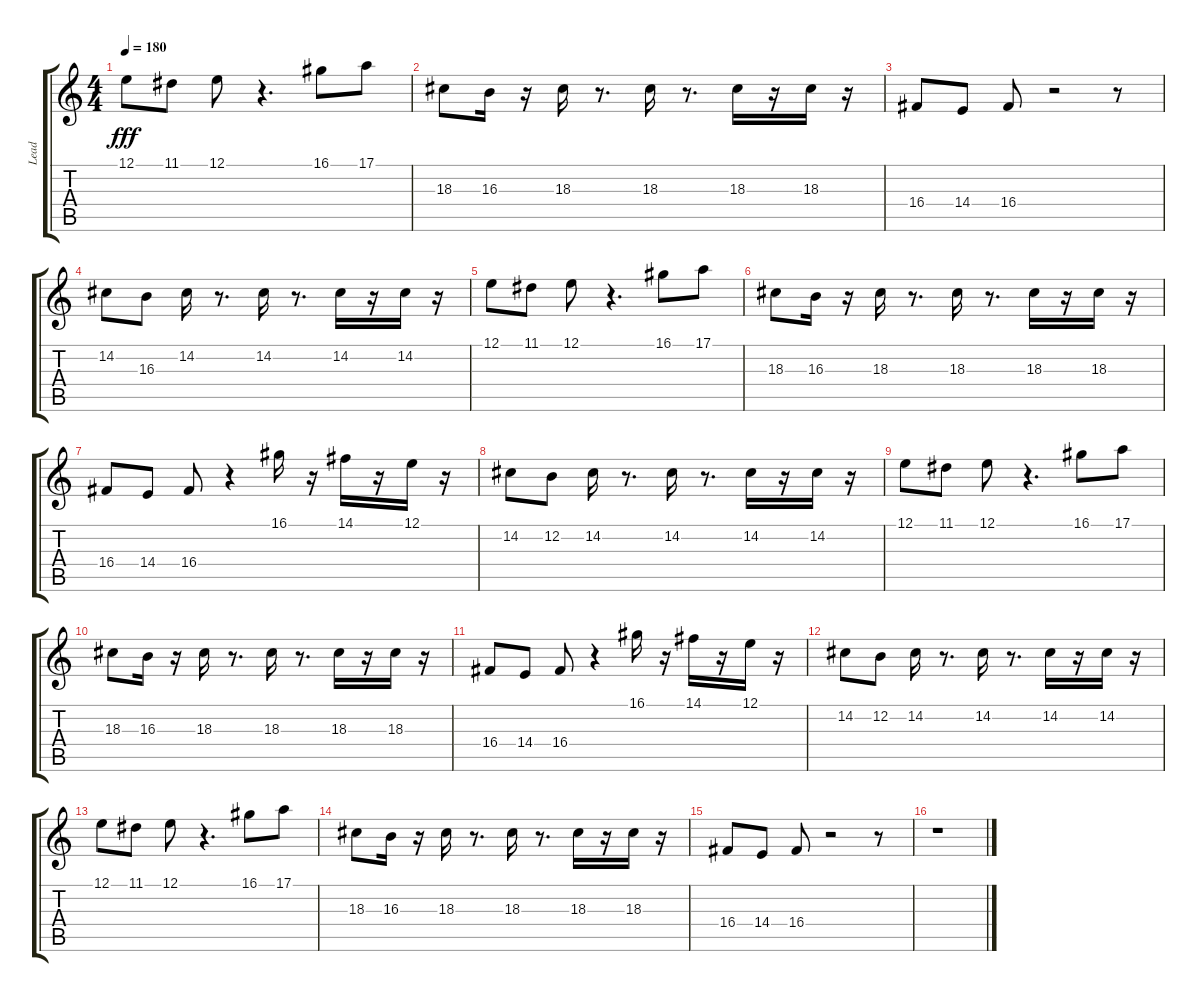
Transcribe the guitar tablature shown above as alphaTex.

\track ("Lead" "Lead") {instrument lead3calliope}
\staff {score tabs}
\tuning (E4 B3 G3 D3 A2 E2) {hide}
\ts (4 4)
\tempo 180
\clef g2
\ks c
12.1.8{dy fff} 11.1.8 12.1.8 r.4{d} 16.1.8 17.1.8 |
18.3.8 16.3.16 r.16 18.3.16 r.8{d} 18.3.16 r.8{d} 18.3.16 r.16 18.3.16 r.16 |
16.4.8 14.4.8 16.4.8 r.2 r.8 |
14.2.8 16.3.8 14.2.16 r.8{d} 14.2.16 r.8{d} 14.2.16 r.16 14.2.16 r.16 |
12.1.8 11.1.8 12.1.8 r.4{d} 16.1.8 17.1.8 |
18.3.8 16.3.16 r.16 18.3.16 r.8{d} 18.3.16 r.8{d} 18.3.16 r.16 18.3.16 r.16 |
16.4.8 14.4.8 16.4.8 r.4 16.1.16 r.16 14.1.16 r.16 12.1.16 r.16 |
14.2.8 12.2.8 14.2.16 r.8{d} 14.2.16 r.8{d} 14.2.16 r.16 14.2.16 r.16 |
12.1.8 11.1.8 12.1.8 r.4{d} 16.1.8 17.1.8 |
18.3.8 16.3.16 r.16 18.3.16 r.8{d} 18.3.16 r.8{d} 18.3.16 r.16 18.3.16 r.16 |
16.4.8 14.4.8 16.4.8 r.4 16.1.16 r.16 14.1.16 r.16 12.1.16 r.16 |
14.2.8 12.2.8 14.2.16 r.8{d} 14.2.16 r.8{d} 14.2.16 r.16 14.2.16 r.16 |
12.1.8 11.1.8 12.1.8 r.4{d} 16.1.8 17.1.8 |
18.3.8 16.3.16 r.16 18.3.16 r.8{d} 18.3.16 r.8{d} 18.3.16 r.16 18.3.16 r.16 |
16.4.8 14.4.8 16.4.8 r.2 r.8 |
r.1
